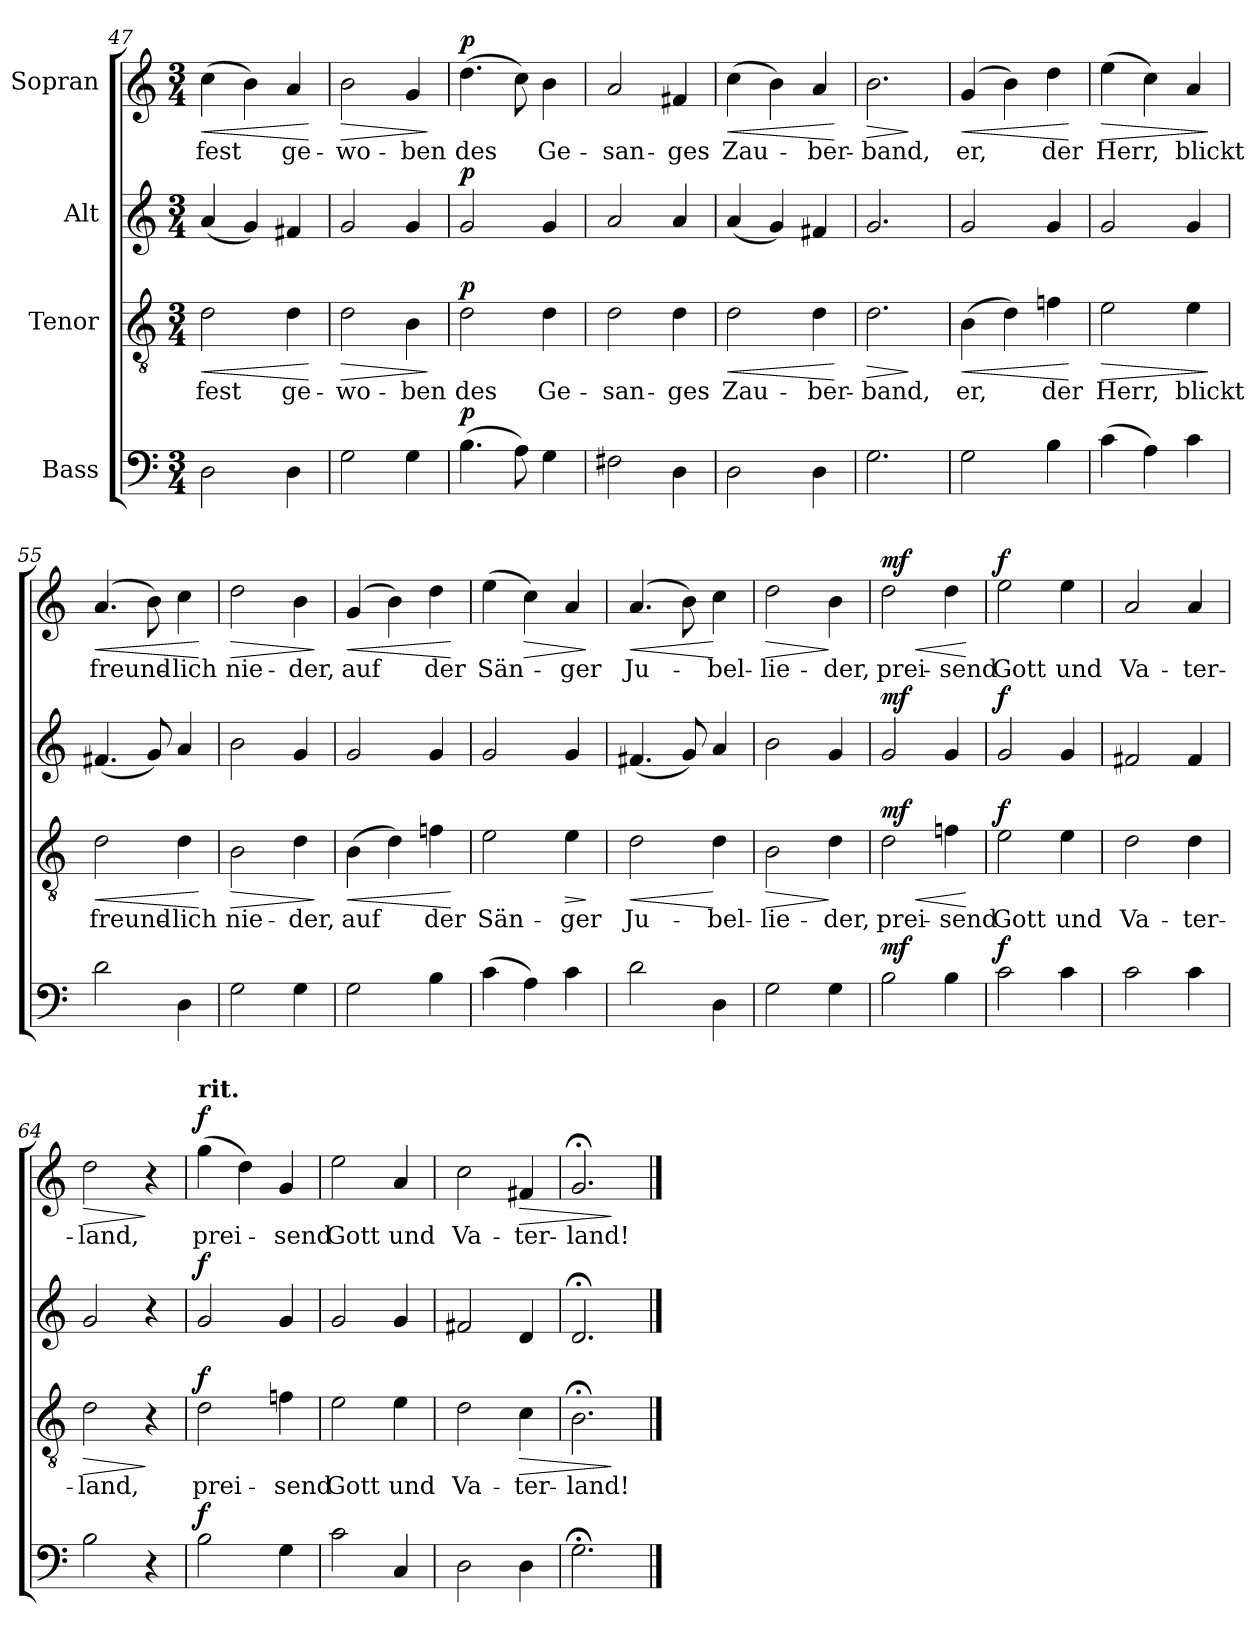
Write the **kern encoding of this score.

**kern	**dynam	**kern	**text	**dynam	**kern	**dynam	**kern	**text	**dynam
*part4	*part4	*part3	*part3	*part3	*part2	*part2	*part1	*part1	*part1
*staff4	*staff4	*staff3	*staff3	*staff3	*staff2	*staff2	*staff1	*staff1	*staff1
*I"Bass	*	*I"Tenor	*	*	*I"Alt	*	*I"Sopran	*	*
*clefF4	*	*clefGv2	*	*	*clefG2	*	*clefG2	*	*
*k[]	*	*k[]	*	*	*k[]	*	*k[]	*	*
*M3/4	*	*M3/4	*	*	*M3/4	*	*M3/4	*	*
=47	=47	=47	=47	=47	=47	=47	=47	=47	=47
!	!	!	!LO:LY:b	!LO:HP:b	!	!	!	!LO:LY:b	!LO:HP:b
2D\	.	2d\	fest	<	(4a/	.	(4cc\	fest	<
.	.	.	.	.	4g/)	.	4b\)	.	.
!	!	!	!LO:LY:b	!	!	!	!	!LO:LY:b	!
4D\	.	4d\	ge-	.	4f#X/	.	4a/	ge-	.
.	.	.	.	[	.	.	.	.	[
=48	=48	=48	=48	=48	=48	=48	=48	=48	=48
!	!	!	!LO:LY:b	!LO:HP:b	!	!	!	!LO:LY:b	!LO:HP:b
2G\	.	2d\	-wo-	>	2g/	.	2b\	-wo-	>
!	!	!	!LO:LY:b	!	!	!	!	!LO:LY:b	!
4G\	.	4B\	-ben	.	4g/	.	4g/	ben	.
.	.	.	.	]	.	.	.	.	]
=49	=49	=49	=49	=49	=49	=49	=49	=49	=49
!	!LO:DY:a	!	!LO:LY:b	!LO:DY:a	!	!LO:DY:a	!	!LO:LY:b	!LO:DY:a
(4.B\	p	2d\	des	p	2g/	p	(4.dd\	des	p
8A\)	.	.	.	.	.	.	8cc\)	.	.
!	!	!	!LO:LY:b	!	!	!	!	!LO:LY:b	!
4G\	.	4d\	Ge-	.	4g/	.	4b\	Ge-	.
=50	=50	=50	=50	=50	=50	=50	=50	=50	=50
!	!	!	!LO:LY:b	!	!	!	!	!LO:LY:b	!
2F#X\	.	2d\	-san-	.	2a/	.	2a/	-san-	.
!	!	!	!LO:LY:b	!	!	!	!	!LO:LY:b	!
4D\	.	4d\	-ges	.	4a/	.	4f#X/	-ges	.
=51	=51	=51	=51	=51	=51	=51	=51	=51	=51
!	!	!	!LO:LY:b	!LO:HP:b	!	!	!	!LO:LY:b	!LO:HP:b
2D\	.	2d\	Zau-	<	(4a/	.	(4cc\	Zau-	<
.	.	.	.	.	4g/)	.	4b\)	.	.
!	!	!	!LO:LY:b	!	!	!	!	!LO:LY:b	!
4D\	.	4d\	-ber-	.	4f#X/	.	4a/	-ber-	.
.	.	.	.	[	.	.	.	.	[
=52	=52	=52	=52	=52	=52	=52	=52	=52	=52
!	!	!	!LO:LY:b	!LO:HP:b	!	!	!	!LO:LY:b	!LO:HP:b
2.G\	.	2.d\	-band,	>	2.g/	.	2.b\	-band,	>
.	.	.	.	]	.	.	.	.	]
!!LO:LB:g=z
=53	=53	=53	=53	=53	=53	=53	=53	=53	=53
!	!	!	!LO:LY:b	!LO:HP:b	!	!	!	!LO:LY:b	!LO:HP:b
2G\	.	(4B\	er,	<	2g/	.	(4g/	er,	<
.	.	4d\)	.	.	.	.	4b\)	.	.
!	!	!	!LO:LY:b	!	!	!	!	!LO:LY:b	!
4B\	.	4fn\	der	.	4g/	.	4dd\	der	.
.	.	.	.	[	.	.	.	.	[
=54	=54	=54	=54	=54	=54	=54	=54	=54	=54
!	!	!	!LO:LY:b	!LO:HP:b	!	!	!	!LO:LY:b	!LO:HP:b
(4c\	.	2e\	Herr,	>	2g/	.	(4ee\	Herr,	>
4A\)	.	.	.	.	.	.	4cc\)	.	.
!	!	!	!LO:LY:b	!	!	!	!	!LO:LY:b	!
4c\	.	4e\	blickt	.	4g/	.	4a/	blickt	.
.	.	.	.	]	.	.	.	.	]
=55	=55	=55	=55	=55	=55	=55	=55	=55	=55
!	!	!	!LO:LY:b	!LO:HP:b	!	!	!	!LO:LY:b	!LO:HP:b
2d\	.	2d\	freund-	<	(4.f#X/	.	(4.a/	freund-	<
.	.	.	.	.	8g/)	.	8b\)	.	.
!	!	!	!LO:LY:b	!	!	!	!	!LO:LY:b	!
4D\	.	4d\	-lich	.	4a/	.	4cc\	-lich	.
.	.	.	.	[	.	.	.	.	[
=56	=56	=56	=56	=56	=56	=56	=56	=56	=56
!	!	!	!LO:LY:b	!LO:HP:b	!	!	!	!LO:LY:b	!LO:HP:b
2G\	.	2B\	nie-	>	2b\	.	2dd\	nie-	>
!	!	!	!LO:LY:b	!	!	!	!	!LO:LY:b	!
4G\	.	4d\	-der,	.	4g/	.	4b\	-der,	.
.	.	.	.	]	.	.	.	.	]
=57	=57	=57	=57	=57	=57	=57	=57	=57	=57
!	!	!	!LO:LY:b	!LO:HP:b	!	!	!	!LO:LY:b	!LO:HP:b
2G\	.	(4B\	auf	<	2g/	.	(4g/	auf	<
.	.	4d\)	.	.	.	.	4b\)	.	.
!	!	!	!LO:LY:b	!	!	!	!	!LO:LY:b	!
4B\	.	4fn\	der	.	4g/	.	4dd\	der	.
.	.	.	.	[	.	.	.	.	[
=58	=58	=58	=58	=58	=58	=58	=58	=58	=58
!	!	!	!LO:LY:b	!	!	!	!	!LO:LY:b	!
(4c\	.	2e\	Sän-	.	2g/	.	(4ee\	Sän-	.
!	!	!	!	!	!	!	!	!	!LO:HP:b
4A\)	.	.	.	.	.	.	4cc\)	.	>
!	!	!	!LO:LY:b	!LO:HP:b	!	!	!	!LO:LY:b	!
4c\	.	4e\	-ger	>	4g/	.	4a/	-ger	.
.	.	.	.	]	.	.	.	.	]
=59	=59	=59	=59	=59	=59	=59	=59	=59	=59
!	!	!	!LO:LY:b	!LO:HP:b	!	!	!	!LO:LY:b	!LO:HP:b
2d\	.	2d\	Ju-	<	(4.f#X/	.	(4.a/	Ju-	<
.	.	.	.	.	8g/)	.	8b\)	.	.
!	!	!	!LO:LY:b	!	!	!	!	!LO:LY:b	!
4D\	.	4d\	-bel-	[	4a/	.	4cc\	-bel-	[
=60	=60	=60	=60	=60	=60	=60	=60	=60	=60
!	!	!	!LO:LY:b	!LO:HP:b	!	!	!	!LO:LY:b	!LO:HP:b
2G\	.	2B\	-lie-	>	2b\	.	2dd\	-lie-	>
!	!	!	!LO:LY:b	!	!	!	!	!LO:LY:b	!
4G\	.	4d\	-der,	]	4g/	.	4b\	-der,	]
!!LO:LB:g=z
=61	=61	=61	=61	=61	=61	=61	=61	=61	=61
!	!LO:DY:a	!	!LO:LY:b	!LO:HP:b	!	!	!	!LO:LY:b	!LO:HP:b
!	!	!	!	!LO:DY:n=1:a	!	!LO:DY:a	!	!	!LO:DY:n=1:a
2B\	mf	2d\	prei-	< mf	2g/	mf	2dd\	prei-	< mf
!	!	!	!LO:LY:b	!	!	!	!	!LO:LY:b	!
4B\	.	4fn\	-send	.	4g/	.	4dd\	-send	.
.	.	.	.	[	.	.	.	.	[
=62	=62	=62	=62	=62	=62	=62	=62	=62	=62
!	!LO:DY:a	!	!LO:LY:b	!LO:DY:a	!	!LO:DY:a	!	!LO:LY:b	!LO:DY:a
2c\	f	2e\	Gott	f	2g/	f	2ee\	Gott	f
!	!	!	!LO:LY:b	!	!	!	!	!LO:LY:b	!
4c\	.	4e\	und	.	4g/	.	4ee\	und	.
=63	=63	=63	=63	=63	=63	=63	=63	=63	=63
!	!	!	!LO:LY:b	!	!	!	!	!LO:LY:b	!
2c\	.	2d\	Va-	.	2f#X/	.	2a/	Va-	.
!	!	!	!LO:LY:b	!	!	!	!	!LO:LY:b	!
4c\	.	4d\	-ter-	.	4f#/	.	4a/	-ter-	.
=64	=64	=64	=64	=64	=64	=64	=64	=64	=64
!	!	!	!LO:LY:b	!LO:HP:b	!	!	!	!LO:LY:b	!LO:HP:b
2B\	.	2d\	-land,	>	2g/	.	2dd\	-land,	>
4r	.	4r	.	]	4r	.	4r	.	]
=65	=65	=65	=65	=65	=65	=65	=65	=65	=65
!	!	!	!	!	!	!	!LO:TX:a:B:t=rit.	!	!
!	!LO:DY:a	!	!LO:LY:b	!LO:DY:a	!	!LO:DY:a	!	!LO:LY:b	!LO:DY:a
2B\	f	2d\	prei-	f	2g/	f	(4gg\	prei-	f
.	.	.	.	.	.	.	4dd\)	.	.
!	!	!	!LO:LY:b	!	!	!	!	!LO:LY:b	!
4G\	.	4fn\	-send	.	4g/	.	4g/	-send	.
=66	=66	=66	=66	=66	=66	=66	=66	=66	=66
!	!	!	!LO:LY:b	!	!	!	!	!LO:LY:b	!
2c\	.	2e\	Gott	.	2g/	.	2ee\	Gott	.
!	!	!	!LO:LY:b	!	!	!	!	!LO:LY:b	!
4C/	.	4e\	und	.	4g/	.	4a/	und	.
=67	=67	=67	=67	=67	=67	=67	=67	=67	=67
!	!	!	!LO:LY:b	!	!	!	!	!LO:LY:b	!
2D\	.	2d\	Va-	.	2f#X/	.	2cc\	Va-	.
!	!	!	!LO:LY:b	!LO:HP:b	!	!	!	!LO:LY:b	!LO:HP:b
4D\	.	4c\	-ter-	>	4d/	.	4f#X/	-ter-	>
=68	=68	=68	=68	=68	=68	=68	=68	=68	=68
!	!	!	!LO:LY:b	!	!	!	!	!LO:LY:b	!
2.G;<\	.	2.B;<\	-land!	.	2.d;</	.	2.g;</	-land!	.
.	.	.	.	]	.	.	.	.	]
==	==	==	==	==	==	==	==	==	==
*-	*-	*-	*-	*-	*-	*-	*-	*-	*-
